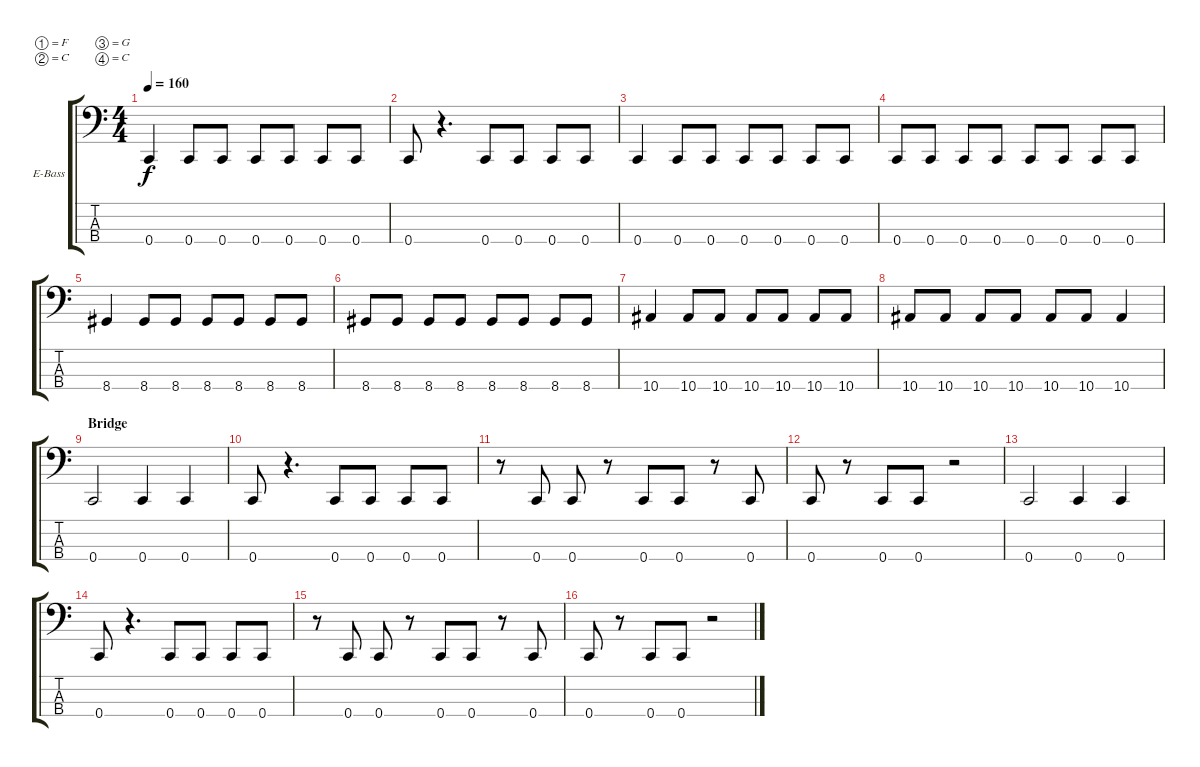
\defaultSystemsLayout 4
\bracketExtendMode groupsimilarinstruments
\firstSystemTrackNameOrientation horizontal
\otherSystemsTrackNameOrientation horizontal
\track ("Electric Bass" "E-Bass") {instrument electricbassfinger}
\staff {score tabs}
\tuning (F2 C2 G1 C1)
\ts (4 4)
\tempo 160
\clef f4
\ks c
0.4.4{dy f} 0.4.8 0.4.8 0.4.8 0.4.8 0.4.8 0.4.8 |
0.4.8 r.4{d} 0.4.8 0.4.8 0.4.8 0.4.8 |
0.4.4 0.4.8 0.4.8 0.4.8 0.4.8 0.4.8 0.4.8 |
0.4.8 0.4.8 0.4.8 0.4.8 0.4.8 0.4.8 0.4.8 0.4.8 |
8.4.4 8.4.8 8.4.8 8.4.8 8.4.8 8.4.8 8.4.8 |
8.4.8 8.4.8 8.4.8 8.4.8 8.4.8 8.4.8 8.4.8 8.4.8 |
10.4.4 10.4.8 10.4.8 10.4.8 10.4.8 10.4.8 10.4.8 |
10.4.8 10.4.8 10.4.8 10.4.8 10.4.8 10.4.8 10.4.4 |
\section ("" "Bridge")
0.4.2 0.4.4 0.4.4 |
0.4.8 r.4{d} 0.4.8 0.4.8 0.4.8 0.4.8 |
r.8 0.4.8 0.4.8 r.8 0.4.8 0.4.8 r.8 0.4.8 |
0.4.8 r.8 0.4.8 0.4.8 r.2 |
0.4.2 0.4.4 0.4.4 |
0.4.8 r.4{d} 0.4.8 0.4.8 0.4.8 0.4.8 |
r.8 0.4.8 0.4.8 r.8 0.4.8 0.4.8 r.8 0.4.8 |
0.4.8 r.8 0.4.8 0.4.8 r.2
